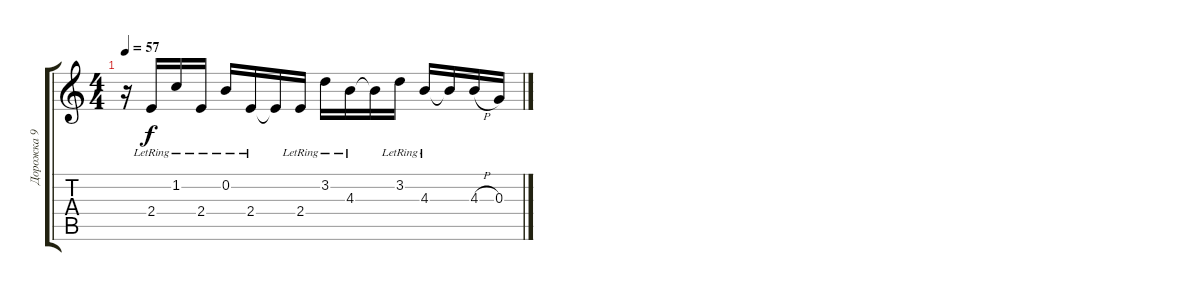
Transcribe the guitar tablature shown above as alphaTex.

\track ("Дорожка 9" "Дорожка 9") {instrument acousticguitarnylon}
\staff {score tabs}
\tuning (E4 B3 G3 D3 A2 E2) {hide}
\ts (4 4)
\tempo 57
\clef g2
\ks c
r.16{dy f} 2.4{lr}.16 1.2{lr}.16 2.4{lr}.16 0.2{lr}.16 2.4{lr}.16 2.4{t}.16 2.4{lr}.16 3.2{lr}.16 4.3{lr}.16 4.3{t}.16 3.2{lr}.16 4.3{lr}.16 4.3{t}.16 4.3{h}.16 0.3.16
